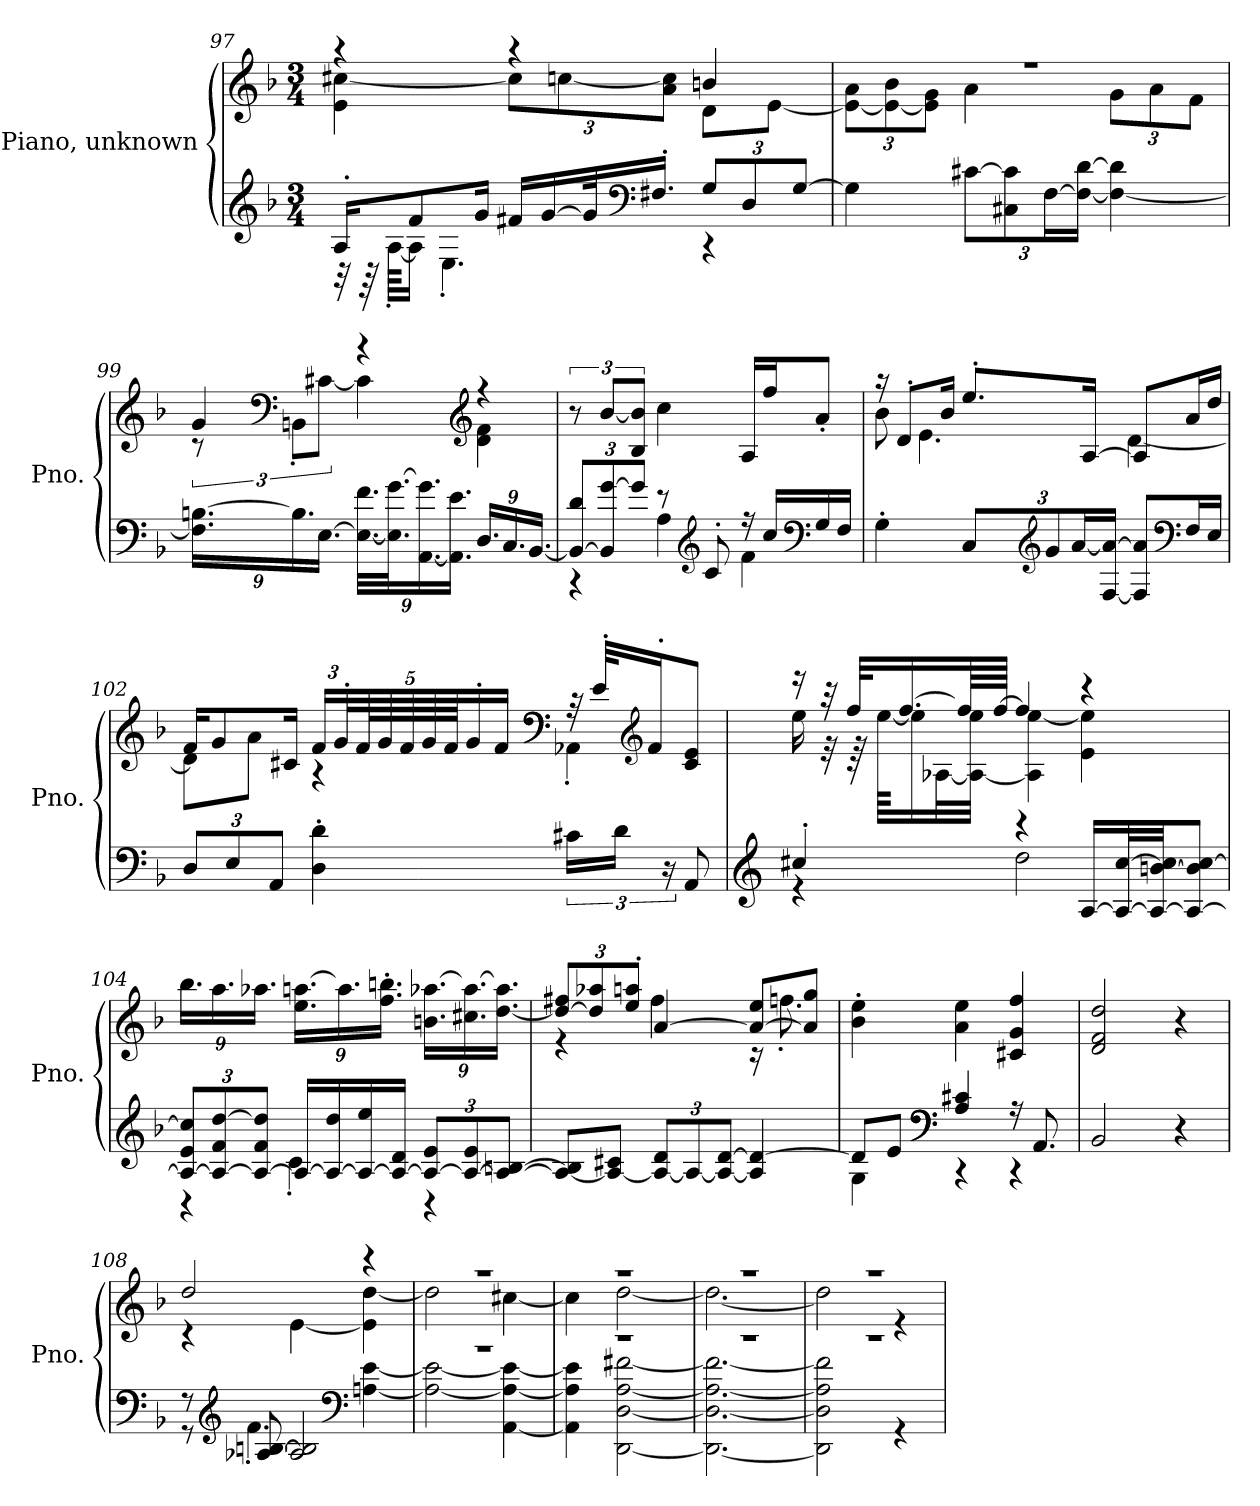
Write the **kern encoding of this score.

**kern	**kern
*part1	*part1
*staff2	*staff1
*I"Piano, unknown	*
*I'Pno.	*
!!LO:LB:g=z
*clefG2	*clefG2
*k[b-]	*k[b-]
*M3/4	*M3/4
=97	=97
*^	*^
16A'/KL	32r	4r	4e\ [4cc#X\
.	64r	.	.
.	[64A'\KKLL	.	.
8f/	16A\JJ]	.	.
.	4.E'\	.	.
16g/Jk	.	.	.
*	*	*	*Xbrackettup
16f#X/LL	.	4r	12cc#\L]
[16g/	.	.	.
.	.	.	[12ccn\
32g/K]	.	.	.
*clefF4	*	*	*
16.F#X'/JJ	.	.	.
.	.	.	12a\ 12cc\]J
*Xbrackettup	*	*	*
12G/L	4r	4bn/	8d\L
12D/	.	.	.
.	.	.	[8e\J
[12G/J	.	.	.
*v	*v	*	*
=98	=98	=98
4G\]	2.r	12e\_ 12a\L
.	.	12e\_ 12b-\
.	.	12e\] 12g\J
[12c#X\L	.	4a\
12C#X\ 12c#\]	.	.
[24F\L	.	.
24F\_ [24d\JJ	.	.
4F\_ 4d\]	.	12g\L
.	.	12a\
.	.	12f\J
!!LO:LB:g=z	!!
=99	=99	=99
*	*	*brackettup
18.F\] [18.Bn\LL	4g/	12r
*	*clefF4	*
18.B\]	.	12BBn'\L
[18.E\JJ	.	[12c#X\J
36.E\_ 36.f\LLL	4r	4c#\]
36.E\] [36.g\J	.	.
[18.AA\ 18.g\]	.	.
18.AA\] 18.e\JJ	.	.
*	*clefG2	*
18.D/LL	4r	4d\ 4f\
18.C/	.	.
[18.BB-/JJ	.	.
*	*v	*v
=100	=100
*^	*
12BB-/_ 12d/L	4r	12r
12BB-/] [12g/	.	[12b-/L
12g/J]	.	12B-/ 12b-/]J
8r	4A\	4cc\
*clefG2	*	*
8c'/	.	.
16r	4f\	16A/LL
16cc/LL	.	16ff/J
*clefF4	*	*
16G/	.	8a'/J
16F/JJ	.	.
*v	*v	*
!!LO:PB:g=z
=101	=101
*	*^
4G'\	16r	8b-\
.	8d'/L	.
.	.	4.e\
.	16b-/Jk	.
12C/L	8.ee'/L	.
*clefG2	*	*
12g/	.	.
[24a/L	.	.
.	[16A/Jk	.
[24F/ 24a/_JJ	.	.
8F/] 8a/]L	8A/L]	[4d\
*clefF4	*	*
16F/L	16a/L	.
16E/JJ	16dd/JJ	.
=102	=102	=102
12D/L	16f/KL	8d\L]
.	8g/	.
12E/	.	.
.	.	8a\J
12AA/J	.	.
.	16c#X/Jk	.
*	*Xbrackettup	*
4D\' 4d\'	24f/LL	4r
.	48g'/L	.
.	80f/L	.
.	80g/	.
.	80f/	.
.	80g/	.
.	80f/JJ	.
.	16g'/	.
.	16f/JJ	.
*	*clefF4	*
*brackettup	*	*
24c#X\LL	32r	4AA-X'\
.	32e'/KLL	.
24d\JJ	.	.
*	*clefG2	*
.	16f'/J	.
24r	.	.
8AA/	8c#/ 8e/J	.
!!LO:LB:g=z	!!
=103	=103	=103
*clefG2	*	*
*^	*	*
4cc#X'/	4r	16r	16ee\
.	.	32r	32r
.	.	32ff/KLL	64r
.	.	.	[64ee\KKLL
.	.	[16.ff/	16ee\]
.	.	.	[32A-X\L
.	.	64ff/LL]	32A-\_ 32ee\JJJ
.	.	[64ff/JJJJ	.
4r	2dd\	4ff/]	4A-\] [4ee\
[16A/LL	.	4r	4e\ 4ee\]
32A/_ [32cc#/L	.	.	.
32A/_ [32bn/ 32cc#/]JJ	.	.	.
8A/_ 8b/] [8cc#/J	.	.	.
*	*	*v	*v
=104	=104	=104
*Xbrackettup	*	*
12A/_ 12e/ 12cc#/]L	4r	18.bb-\LL
12A/_ 12f/ [12dd/	.	18.aa\
12A/_ 12f/ 12dd/]J	.	18.aa-X\JJ
16A/LL_	4c'\	18.ee\ [18.aan\LL
16A/_ 16dd/	.	.
.	.	18.aa\]
16A/_ 16ee/	.	.
.	.	18.ff\' 18.bbn\'JJ
16A/_ 16d/JJ	.	.
12A/_ 12e/L	4r	18.bn\ [18.aa-X\LL
12A/_ 12e/	.	18.cc#X\ 18.aa-\_
12A/_ [12Bn/J	.	[18.dd\ 18.aa-\]JJ
*v	*v	*
!!LO:LB:g=z
=105	=105
*	*^
8A/_ 8B/]L	12dd/_ 12ff#X/L	4r
.	12dd/] 12aa-X/	.
8A/_ 8c#X/J	.	.
.	12ee/' 12aan/'J	.
12A/_ 12d/L	[4a/	4ff#\
12A/_	.	.
12A/_ [12d/J	.	.
4A/] 4d/_	8a/_ 8ee/L	16r
.	.	8.ffn'\
.	8a/] 8gg/J	.
*	*v	*v
=106	=106
*^	*
8d/L]	4G\	4b-\' 4ee\'
8e/J	.	.
*clefF4	*	*
4A/ 4c#X/	4r	4a\ 4ee\
16r	4r	4c#X/ 4g/ 4ff/
8.AA/	.	.
*v	*v	*
=107	=107
2BB-/	2d/ 2f/ 2dd/
4r	4r
=108	=108
*^	*^
8r	8r	2dd/	4r
*clefG2	*	*	*
[8A-X/ [8Bn/	4.f'\	.	.
2A-/] 2B/]	.	.	[4e\
*clefF4	*	*	*
.	[4An\ [4e\	4r	4e\] [4dd\
!!LO:LB:g=z	!!
=109	=109	=109	=109
2.r	2A\_ 2e\_	2.r	2dd\]
.	[4AA\ 4A\_ 4e\_	.	[4cc#X\
=110	=110	=110	=110
2.r	4AA\] 4A\] 4e\]	2.r	4cc#\]
.	[2DD\ [2D\ [2A\ [2f#X\	.	[2dd\
=111	=111	=111	=111
2.r	2.DD\_ 2.D\_ 2.A\_ 2.f#\_	2.r	2.dd\_
=112	=112	=112	=112
2.r	2DD\] 2D\] 2A\] 2f#\]	2.r	2dd\]
.	4r	.	4r
*v	*v	*	*
*	*v	*v
=	=
*-	*-
